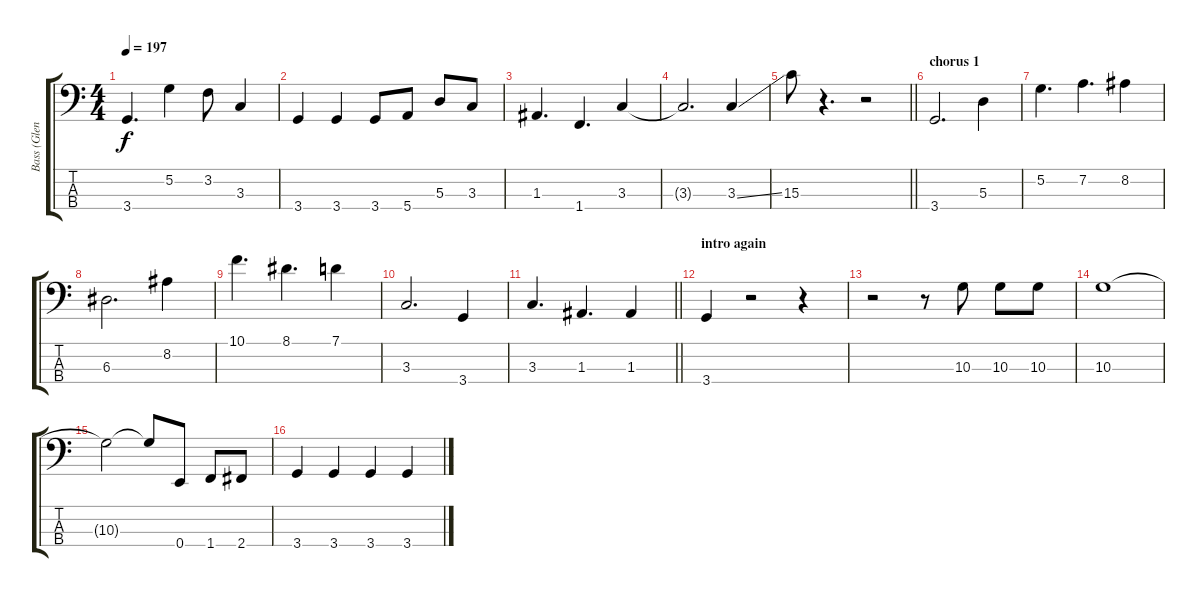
\track ("Bass (Glenn)" "Bass (Glen") {instrument electricbasspick}
\staff {score tabs}
\tuning (G2 D2 A1 E1) {hide}
\ts (4 4)
\tempo 197
\clef f4
\ks c
3.4.4{d dy f} 5.2.4 3.2.8 3.3.4 |
3.4.4 3.4.4 3.4.8 5.4.8 5.3.8 3.3.8 |
1.3.4{d} 1.4.4{d} 3.3.4 |
3.3{t}.2{d} 3.3{ss}.4 |
\barLineRight lightlight
15.3.8 r.4{d} r.2 |
\section ("" "chorus 1")
3.4.2{d} 5.3.4 |
5.2.4{d} 7.2.4{d} 8.2.4 |
6.3.2{d} 8.2.4 |
10.1.4{d} 8.1.4{d} 7.1.4 |
3.3.2{d} 3.4.4 |
\barLineRight lightlight
3.3.4{d} 1.3.4{d} 1.3.4 |
\section ("" "intro again")
3.4.4 r.2 r.4 |
r.2 r.8 10.3.8 10.3.8 10.3.8 |
10.3.1 |
10.3{t}.2 10.3{t}.8 0.4.8 1.4.8 2.4.8 |
3.4.4 3.4.4 3.4.4 3.4.4
